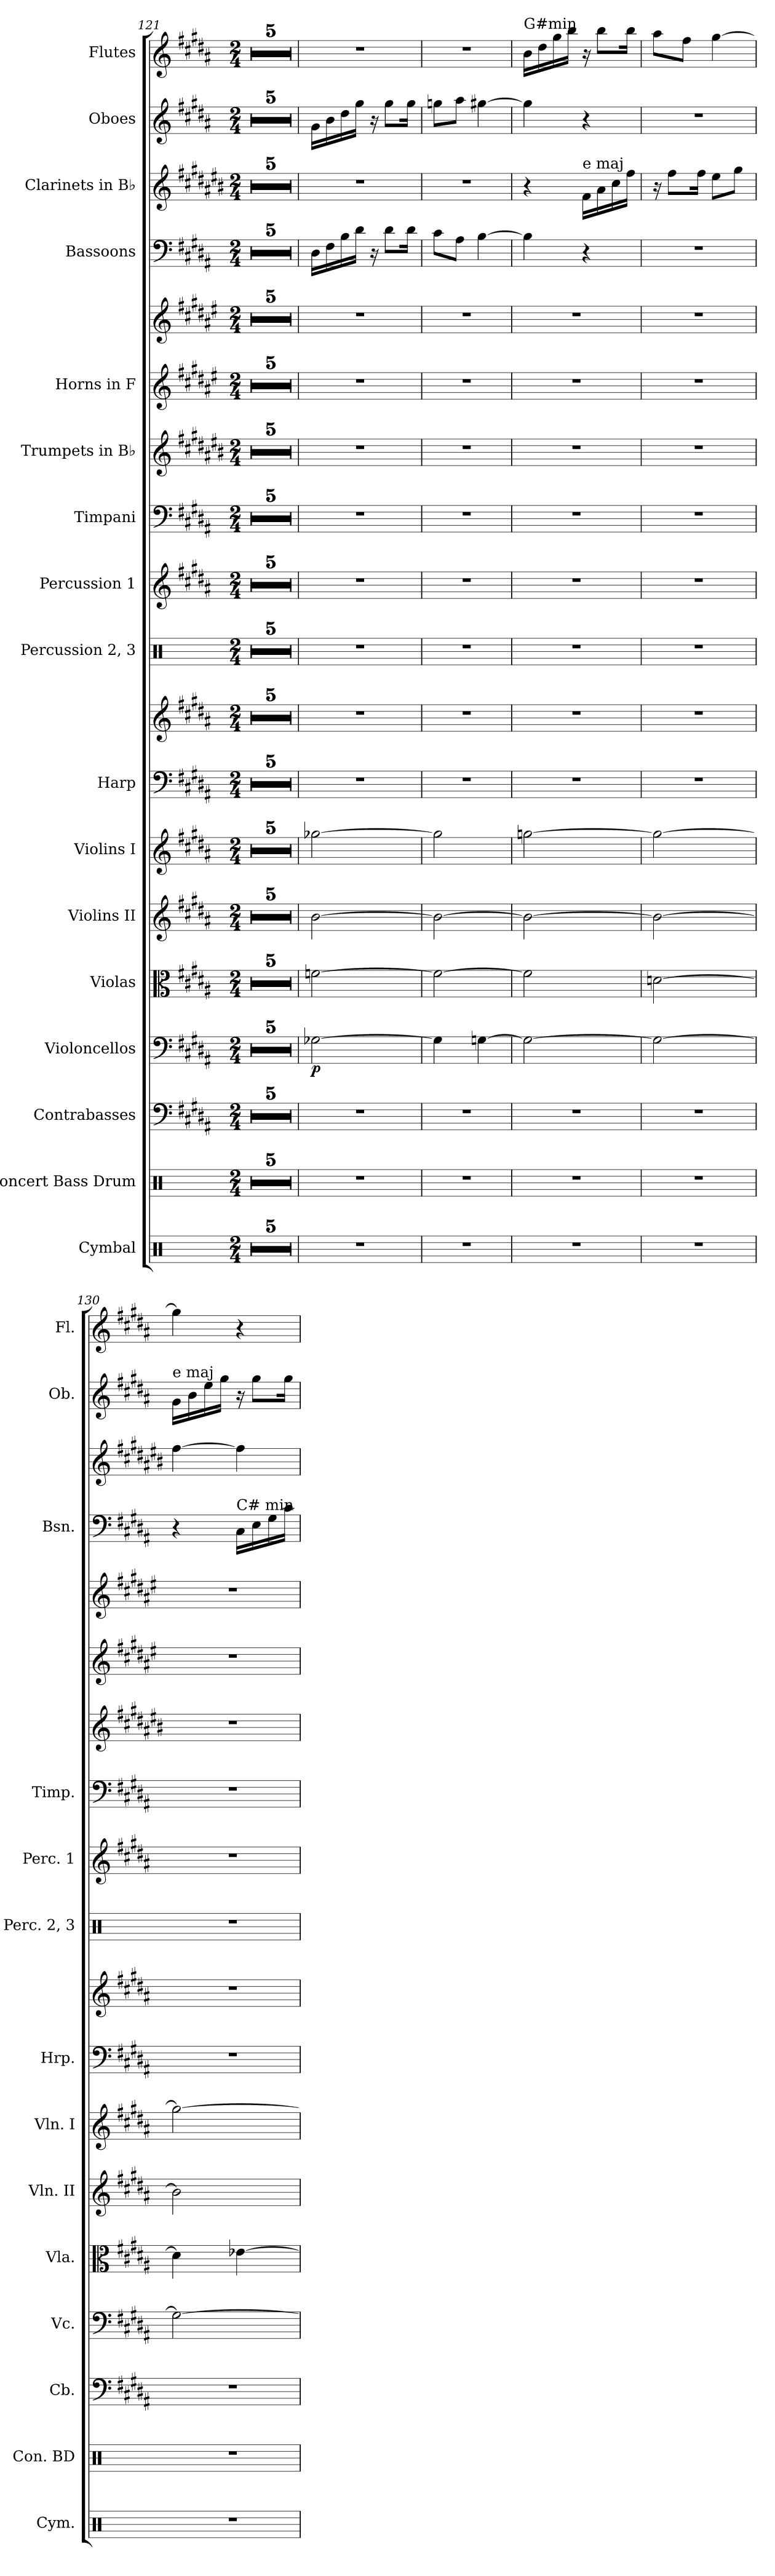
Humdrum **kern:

**kern	**kern	**kern	**kern	**dynam	**kern	**kern	**kern	**kern	**kern	**kern	**kern	**kern	**kern	**kern	**kern	**kern	**kern	**kern	**kern
*part17	*part16	*part15	*part14	*part14	*part13	*part12	*part11	*part10	*part10	*part9	*part8	*part7	*part6	*part5	*part5	*part4	*part3	*part2	*part1
*staff19	*staff18	*staff17	*staff16	*staff16	*staff15	*staff14	*staff13	*staff12	*staff11	*staff10	*staff9	*staff8	*staff7	*staff6	*staff5	*staff4	*staff3	*staff2	*staff1
*I"Cymbal	*I"Concert Bass Drum	*I"Contrabasses	*I"Violoncellos	*	*I"Violas	*I"Violins II	*I"Violins I	*I"Harp	*	*I"Percussion 2, 3	*I"Percussion 1	*I"Timpani	*I"Trumpets in B♭	*I"Horns in F	*	*I"Bassoons	*I"Clarinets in B♭	*I"Oboes	*I"Flutes
*I'Cym.	*I'Con. BD	*I'Cb.	*I'Vc.	*	*I'Vla.	*I'Vln. II	*I'Vln. I	*I'Hrp.	*	*I'Perc. 2, 3	*I'Perc. 1	*I'Timp.	*	*	*	*I'Bsn.	*	*I'Ob.	*I'Fl.
*clefX	*clefX	*clefF4	*clefF4	*	*clefC3	*clefG2	*clefG2	*clefF4	*clefG2	*clefX	*clefG2	*clefF4	*clefG2	*clefG2	*clefG2	*clefF4	*clefG2	*clefG2	*clefG2
*	*	*ITrd7c12	*	*	*	*	*	*	*	*	*	*	*ITrd1c2	*ITrd4c7	*ITrd4c7	*	*ITrd1c2	*	*
*k[]	*k[]	*k[f#c#g#d#a#]	*k[f#c#g#d#a#]	*	*k[f#c#g#d#a#]	*k[f#c#g#d#a#]	*k[f#c#g#d#a#]	*k[f#c#g#d#a#]	*k[f#c#g#d#a#]	*k[]	*k[f#c#g#d#a#]	*k[f#c#g#d#a#]	*k[f#c#g#d#a#]	*k[f#c#g#d#a#]	*k[f#c#g#d#a#]	*k[f#c#g#d#a#]	*k[f#c#g#d#a#]	*k[f#c#g#d#a#]	*k[f#c#g#d#a#]
*M2/4	*M2/4	*M2/4	*M2/4	*	*M2/4	*M2/4	*M2/4	*M2/4	*M2/4	*M2/4	*M2/4	*M2/4	*M2/4	*M2/4	*M2/4	*M2/4	*M2/4	*M2/4	*M2/4
=121	=121	=121	=121	=121	=121	=121	=121	=121	=121	=121	=121	=121	=121	=121	=121	=121	=121	=121	=121
2r	2r	2r	2r	.	2r	2r	2r	2r	2r	2r	2r	2r	2r	2r	2r	2r	2r	2r	2r
=122	=122	=122	=122	=122	=122	=122	=122	=122	=122	=122	=122	=122	=122	=122	=122	=122	=122	=122	=122
2r	2r	2r	2r	.	2r	2r	2r	2r	2r	2r	2r	2r	2r	2r	2r	2r	2r	2r	2r
=123	=123	=123	=123	=123	=123	=123	=123	=123	=123	=123	=123	=123	=123	=123	=123	=123	=123	=123	=123
2r	2r	2r	2r	.	2r	2r	2r	2r	2r	2r	2r	2r	2r	2r	2r	2r	2r	2r	2r
=124	=124	=124	=124	=124	=124	=124	=124	=124	=124	=124	=124	=124	=124	=124	=124	=124	=124	=124	=124
2r	2r	2r	2r	.	2r	2r	2r	2r	2r	2r	2r	2r	2r	2r	2r	2r	2r	2r	2r
!!LO:PB:g=z
=125	=125	=125	=125	=125	=125	=125	=125	=125	=125	=125	=125	=125	=125	=125	=125	=125	=125	=125	=125
2r	2r	2r	2r	.	2r	2r	2r	2r	2r	2r	2r	2r	2r	2r	2r	2r	2r	2r	2r
=126	=126	=126	=126	=126	=126	=126	=126	=126	=126	=126	=126	=126	=126	=126	=126	=126	=126	=126	=126
!	!	!	!	!LO:DY:b	!	!	!	!	!	!	!	!	!	!	!	!	!	!	!
2r	2r	2r	[2G-X\	p	[2fn\	[2b\	[2gg-X\	2r	2r	2r	2r	2r	2r	2r	2r	16D#\LL	2r	16g#\LL	2r
.	.	.	.	.	.	.	.	.	.	.	.	.	.	.	.	16F#\	.	16b\	.
.	.	.	.	.	.	.	.	.	.	.	.	.	.	.	.	16B\	.	16dd#\	.
.	.	.	.	.	.	.	.	.	.	.	.	.	.	.	.	16d#\JJ	.	16gg#\JJ	.
.	.	.	.	.	.	.	.	.	.	.	.	.	.	.	.	16r	.	16r	.
.	.	.	.	.	.	.	.	.	.	.	.	.	.	.	.	8d#\L	.	8gg#\L	.
.	.	.	.	.	.	.	.	.	.	.	.	.	.	.	.	16d#\Jk	.	16gg#\Jk	.
=127	=127	=127	=127	=127	=127	=127	=127	=127	=127	=127	=127	=127	=127	=127	=127	=127	=127	=127	=127
2r	2r	2r	4G-\]	.	2f\_	2b\_	2gg-\]	2r	2r	2r	2r	2r	2r	2r	2r	8c#\L	2r	8ggn\L	2r
.	.	.	.	.	.	.	.	.	.	.	.	.	.	.	.	8A#\J	.	8aa#\J	.
.	.	.	[4Gn\	.	.	.	.	.	.	.	.	.	.	.	.	[4B\	.	[4gg#X\	.
=128	=128	=128	=128	=128	=128	=128	=128	=128	=128	=128	=128	=128	=128	=128	=128	=128	=128	=128	=128
!	!	!	!	!	!	!	!	!	!	!	!	!	!	!	!	!	!	!	!LO:TX:a:t=G#min
2r	2r	2r	2G\_	.	2f\]	2b\_	[2ggn\	2r	2r	2r	2r	2r	2r	2r	2r	4B\]	4r	4gg#\]	16b\LL
.	.	.	.	.	.	.	.	.	.	.	.	.	.	.	.	.	.	.	16dd#\
.	.	.	.	.	.	.	.	.	.	.	.	.	.	.	.	.	.	.	16gg#\
.	.	.	.	.	.	.	.	.	.	.	.	.	.	.	.	.	.	.	16bb\JJ
!	!	!	!	!	!	!	!	!	!	!	!	!	!	!	!	!	!LO:TX:a:t=e maj	!	!
.	.	.	.	.	.	.	.	.	.	.	.	.	.	.	.	4r	16e\LL	4r	16r
.	.	.	.	.	.	.	.	.	.	.	.	.	.	.	.	.	16g#\	.	8bb\L
.	.	.	.	.	.	.	.	.	.	.	.	.	.	.	.	.	16b\	.	.
.	.	.	.	.	.	.	.	.	.	.	.	.	.	.	.	.	16ee\JJ	.	16bb\Jk
=129	=129	=129	=129	=129	=129	=129	=129	=129	=129	=129	=129	=129	=129	=129	=129	=129	=129	=129	=129
2r	2r	2r	2G\_	.	[2dn\	2b\_	2gg\_	2r	2r	2r	2r	2r	2r	2r	2r	2r	16r	2r	8aa#\L
.	.	.	.	.	.	.	.	.	.	.	.	.	.	.	.	.	8ee\L	.	.
.	.	.	.	.	.	.	.	.	.	.	.	.	.	.	.	.	.	.	8ff#\J
.	.	.	.	.	.	.	.	.	.	.	.	.	.	.	.	.	16ee\Jk	.	.
.	.	.	.	.	.	.	.	.	.	.	.	.	.	.	.	.	8dd#\L	.	[4gg#\
.	.	.	.	.	.	.	.	.	.	.	.	.	.	.	.	.	8ff#\J	.	.
=130	=130	=130	=130	=130	=130	=130	=130	=130	=130	=130	=130	=130	=130	=130	=130	=130	=130	=130	=130
!	!	!	!	!	!	!	!	!	!	!	!	!	!	!	!	!	!	!LO:TX:a:t=e maj	!
2r	2r	2r	2G\_	.	4d\]	2b\]	2gg\_	2r	2r	2r	2r	2r	2r	2r	2r	4r	[4ee\	16g#\LL	4gg#\]
.	.	.	.	.	.	.	.	.	.	.	.	.	.	.	.	.	.	16b\	.
.	.	.	.	.	.	.	.	.	.	.	.	.	.	.	.	.	.	16ee\	.
.	.	.	.	.	.	.	.	.	.	.	.	.	.	.	.	.	.	16gg#\JJ	.
!	!	!	!	!	!	!	!	!	!	!	!	!	!	!	!	!LO:TX:a:t=C# min	!	!	!
.	.	.	.	.	[4e-X\	.	.	.	.	.	.	.	.	.	.	16C#\LL	4ee\]	16r	4r
.	.	.	.	.	.	.	.	.	.	.	.	.	.	.	.	16E\	.	8gg#\L	.
.	.	.	.	.	.	.	.	.	.	.	.	.	.	.	.	16G#\	.	.	.
.	.	.	.	.	.	.	.	.	.	.	.	.	.	.	.	16c#\JJ	.	16gg#\Jk	.
=	=	=	=	=	=	=	=	=	=	=	=	=	=	=	=	=	=	=	=
*-	*-	*-	*-	*-	*-	*-	*-	*-	*-	*-	*-	*-	*-	*-	*-	*-	*-	*-	*-
